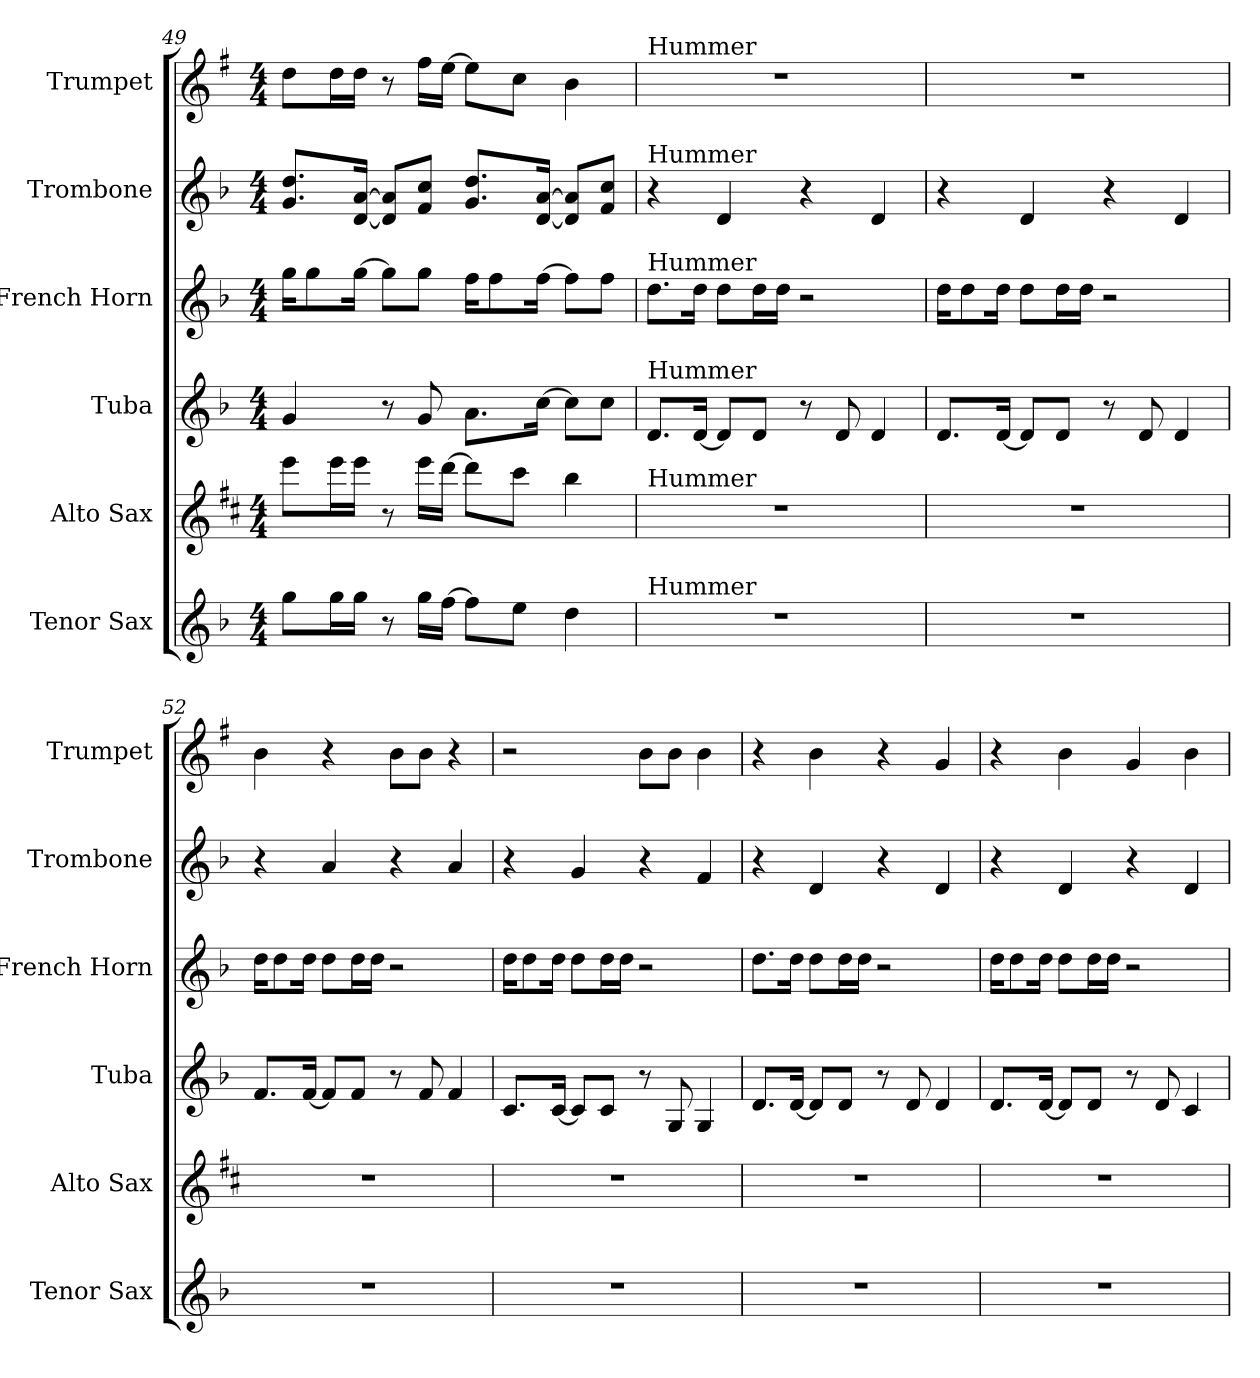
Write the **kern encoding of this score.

**kern	**kern	**kern	**kern	**kern	**kern
*part6	*part5	*part4	*part3	*part2	*part1
*staff6	*staff5	*staff4	*staff3	*staff2	*staff1
*I"Tenor Sax	*I"Alto Sax	*I"Tuba	*I"French Horn	*I"Trombone	*I"Trumpet
*I'Tenor Sax	*I'Alto Sax	*I'Tuba	*I'French Horn	*I'Trombone	*I'Trumpet
*clefG2	*clefG2	*clefG2	*clefG2	*clefG2	*clefG2
*ITrd8c14	*ITrd5c9	*ITrd15c26	*ITrd8c14	*ITrd8c14	*ITrd1c2
*k[b-]	*k[b-]	*k[b-]	*k[b-]	*k[b-]	*k[b-]
*M4/4	*M4/4	*M4/4	*M4/4	*M4/4	*M4/4
=49	=49	=49	=49	=49	=49
8gL	8ggL	4GG	16gKL	8.G 8.dL	8ccL
.	.	.	8g	.	.
16gL	16ggL	.	.	.	16ccL
16gJJ	16ggJJ	.	[16gJk	[16D [16AJk	16ccJJ
8r	8r	8r	8gL]	8D] 8A]L	8r
16gLL	16ggLL	8GG	8gJ	8F 8cJ	16eeLL
[16fJJ	[16ffJJ	.	.	.	[16ddJJ
8fL]	8ffL]	8.AAL	16fKL	8.G 8.dL	8ddL]
.	.	.	8f	.	.
8eJ	8eeJ	.	.	.	8b-J
.	.	[16CJk	[16fJk	[16D [16AJk	.
4d	4dd	8CL]	8fL]	8D] 8A]L	4a
.	.	8CJ	8fJ	8F 8cJ	.
=50	=50	=50	=50	=50	=50
!	!	!	!	!	!LO:TX:a:t=Hummer
!	!	!	!	!LO:TX:a:t=Hummer	!
!	!	!	!LO:TX:a:t=Hummer	!	!
!	!	!LO:TX:a:t=Hummer	!	!	!
!	!LO:TX:a:t=Hummer	!	!	!	!
!LO:TX:a:t=Hummer	!	!	!	!	!
1r	1r	8.DDL	8.dL	4r	1r
.	.	[16DDJk	16dJk	.	.
.	.	8DDL]	8dL	4D	.
.	.	8DDJ	16dL	.	.
.	.	.	16dJJ	.	.
.	.	8r	2r	4r	.
.	.	8DD	.	.	.
.	.	4DD	.	4D	.
=51	=51	=51	=51	=51	=51
1r	1r	8.DDL	16dKL	4r	1r
.	.	.	8d	.	.
.	.	[16DDJk	16dJk	.	.
.	.	8DDL]	8dL	4D	.
.	.	8DDJ	16dL	.	.
.	.	.	16dJJ	.	.
.	.	8r	2r	4r	.
.	.	8DD	.	.	.
.	.	4DD	.	4D	.
=52	=52	=52	=52	=52	=52
1r	1r	8.FFL	16dKL	4r	4a
.	.	.	8d	.	.
.	.	[16FFJk	16dJk	.	.
.	.	8FFL]	8dL	4A	4r
.	.	8FFJ	16dL	.	.
.	.	.	16dJJ	.	.
.	.	8r	2r	4r	8aL
.	.	8FF	.	.	8aJ
.	.	4FF	.	4A	4r
=53	=53	=53	=53	=53	=53
1r	1r	8.CCL	16dKL	4r	2r
.	.	.	8d	.	.
.	.	[16CCJk	16dJk	.	.
.	.	8CCL]	8dL	4G	.
.	.	8CCJ	16dL	.	.
.	.	.	16dJJ	.	.
.	.	8r	2r	4r	8aL
.	.	8GGG	.	.	8aJ
.	.	4GGG	.	4F	4a
=54	=54	=54	=54	=54	=54
1r	1r	8.DDL	8.dL	4r	4r
.	.	[16DDJk	16dJk	.	.
.	.	8DDL]	8dL	4D	4a
.	.	8DDJ	16dL	.	.
.	.	.	16dJJ	.	.
.	.	8r	2r	4r	4r
.	.	8DD	.	.	.
.	.	4DD	.	4D	4f
=55	=55	=55	=55	=55	=55
1r	1r	8.DDL	16dKL	4r	4r
.	.	.	8d	.	.
.	.	[16DDJk	16dJk	.	.
.	.	8DDL]	8dL	4D	4a
.	.	8DDJ	16dL	.	.
.	.	.	16dJJ	.	.
.	.	8r	2r	4r	4f
.	.	8DD	.	.	.
.	.	4CC	.	4D	4a
=	=	=	=	=	=
*-	*-	*-	*-	*-	*-
